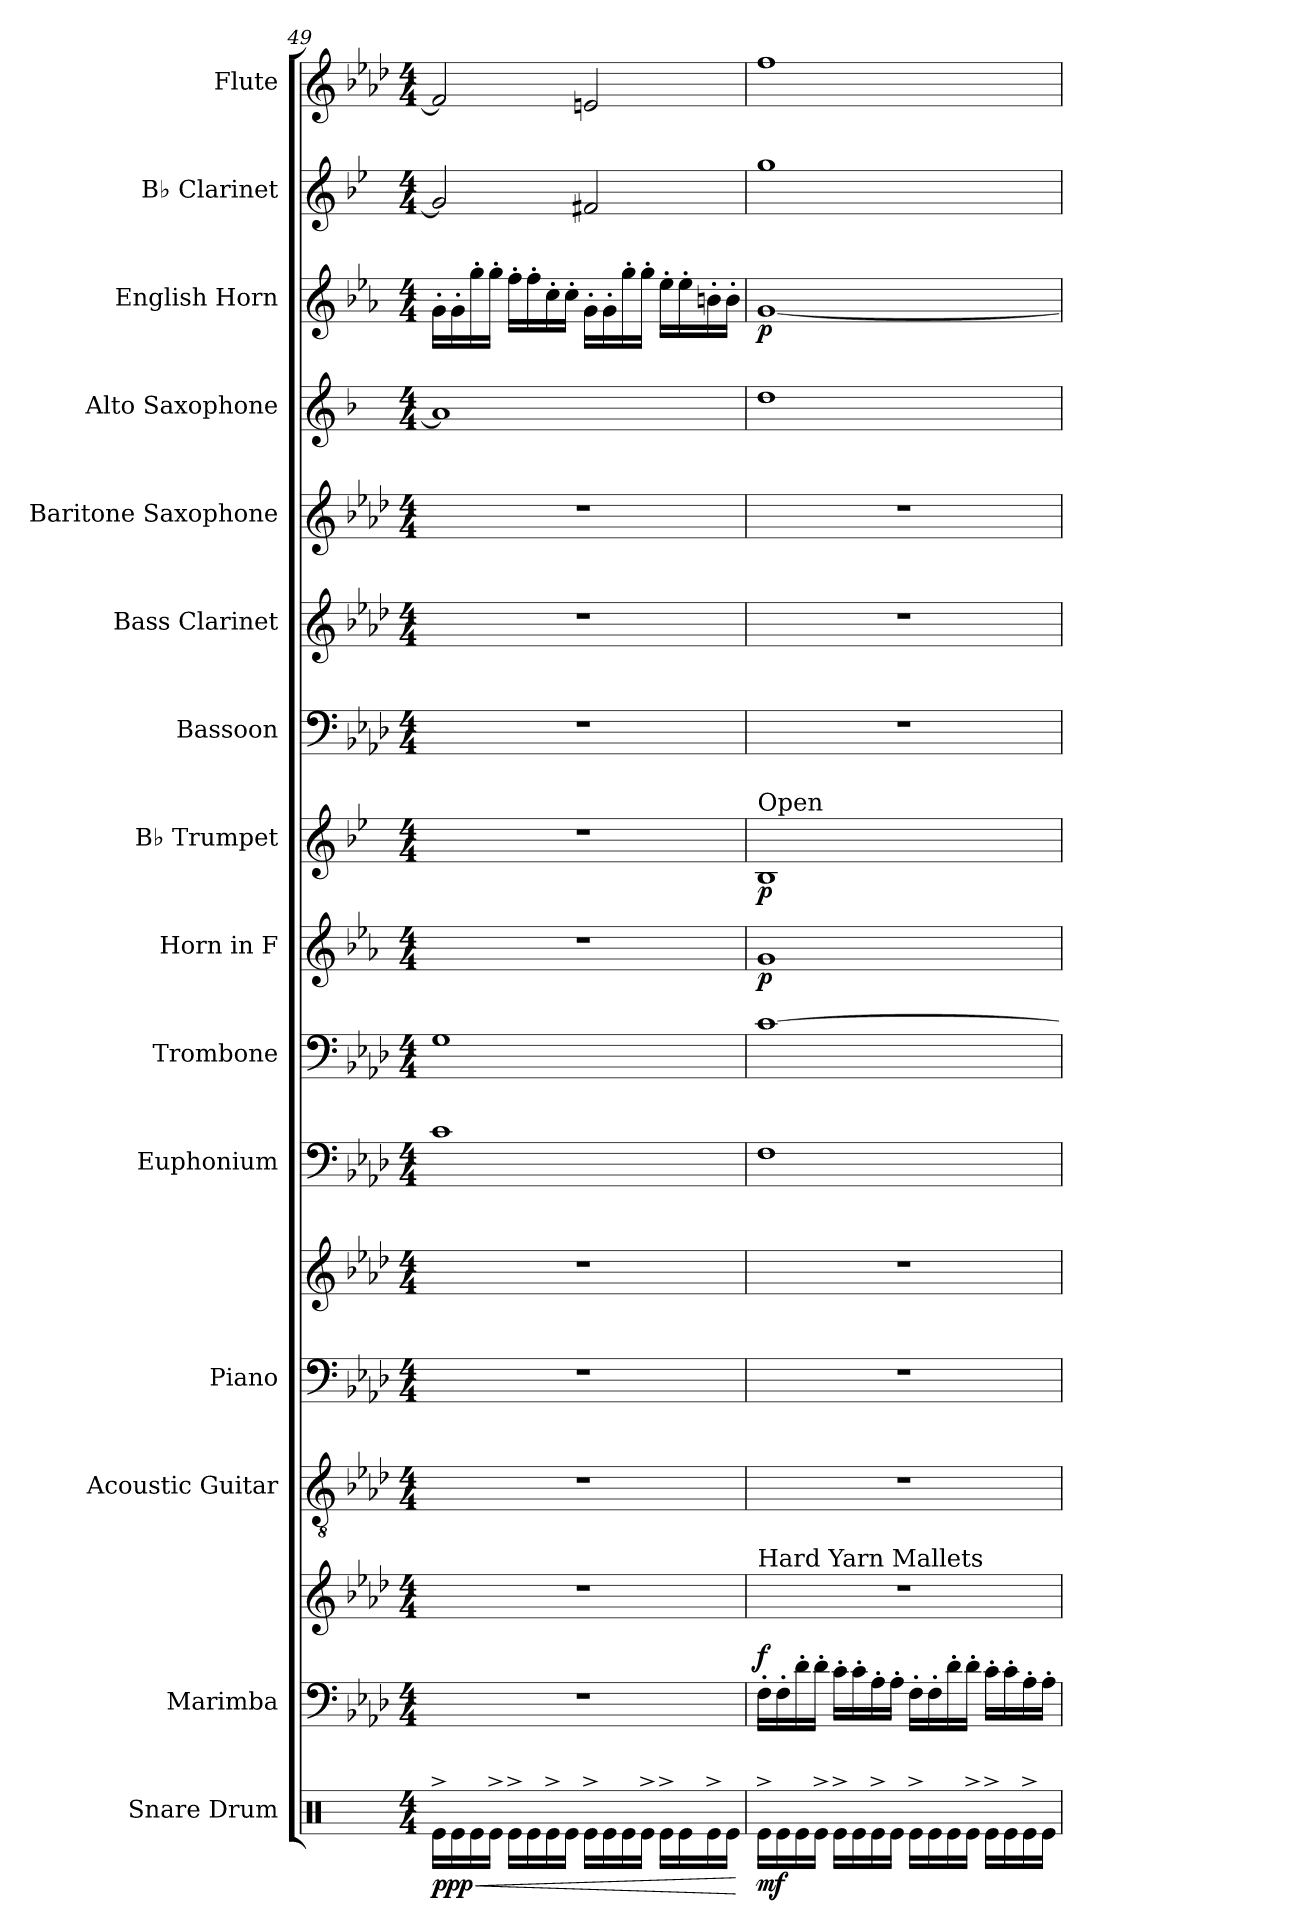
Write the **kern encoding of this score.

**kern	**dynam	**kern	**kern	**dynam	**kern	**kern	**kern	**kern	**kern	**kern	**dynam	**kern	**dynam	**kern	**kern	**kern	**kern	**kern	**dynam	**kern	**kern
*part15	*part15	*part14	*part14	*part14	*part13	*part12	*part12	*part11	*part10	*part9	*part9	*part8	*part8	*part7	*part6	*part5	*part4	*part3	*part3	*part2	*part1
*staff17	*staff17	*staff16	*staff15	*staff15/16	*staff14	*staff13	*staff12	*staff11	*staff10	*staff9	*staff9	*staff8	*staff8	*staff7	*staff6	*staff5	*staff4	*staff3	*staff3	*staff2	*staff1
*I"Snare Drum	*	*I"Marimba	*	*	*I"Acoustic Guitar	*I"Piano	*	*I"Euphonium	*I"Trombone	*I"Horn in F	*	*I"B♭ Trumpet	*	*I"Bassoon	*I"Bass Clarinet	*I"Baritone Saxophone	*I"Alto Saxophone	*I"English Horn	*	*I"B♭ Clarinet	*I"Flute
*I'Sn. Dr.	*	*I'Mrm.	*	*	*I'Guit.	*I'Pno.	*	*I'Eu.	*I'Trb.	*	*	*I'B♭ Tpt.	*	*I'Bsn.	*I'B. Cl.	*I'Bar. Sax.	*I'A. Sax.	*I'E. Hn.	*	*I'B♭ Cl.	*I'Fl.
*clefX	*	*clefF4	*clefG2	*	*clefGv2	*clefF4	*clefG2	*clefF4	*clefF4	*clefG2	*	*clefG2	*	*clefF4	*clefG2	*clefG2	*clefG2	*clefG2	*	*clefG2	*clefG2
*	*	*	*	*	*	*	*	*	*	*ITrd4c7	*	*ITrd1c2	*	*	*ITrd8c14	*ITrd12c21	*ITrd5c9	*ITrd4c7	*	*ITrd1c2	*
*k[]	*	*k[b-e-a-d-]	*k[b-e-a-d-]	*	*k[b-e-a-d-]	*k[b-e-a-d-]	*k[b-e-a-d-]	*k[b-e-a-d-]	*k[b-e-a-d-]	*k[b-e-a-d-]	*	*k[b-e-a-d-]	*	*k[b-e-a-d-]	*k[b-e-a-d-]	*k[b-e-a-d-]	*k[b-e-a-d-]	*k[b-e-a-d-]	*	*k[b-e-a-d-]	*k[b-e-a-d-]
*M4/4	*	*M4/4	*M4/4	*	*M4/4	*M4/4	*M4/4	*M4/4	*M4/4	*M4/4	*	*M4/4	*	*M4/4	*M4/4	*M4/4	*M4/4	*M4/4	*	*M4/4	*M4/4
=49	=49	=49	=49	=49	=49	=49	=49	=49	=49	=49	=49	=49	=49	=49	=49	=49	=49	=49	=49	=49	=49
!	!LO:HP:b	!	!	!	!	!	!	!	!	!	!	!	!	!	!	!	!	!	!	!	!
!	!LO:DY:n=1:b	!	!	!	!	!	!	!	!	!	!	!	!	!	!	!	!	!	!	!	!
16Re^\LL	< ppp	1r	1r	.	1r	1r	1r	1c	1G	1r	.	1r	.	1r	1r	1r	1c]	16c'\LL	.	2f/]	2f/]
16Re\	.	.	.	.	.	.	.	.	.	.	.	.	.	.	.	.	.	16c'\	.	.	.
16Re\	.	.	.	.	.	.	.	.	.	.	.	.	.	.	.	.	.	16cc'\	.	.	.
16Re^\JJ	.	.	.	.	.	.	.	.	.	.	.	.	.	.	.	.	.	16cc'\JJ	.	.	.
16Re^\LL	.	.	.	.	.	.	.	.	.	.	.	.	.	.	.	.	.	16b-'\LL	.	.	.
16Re\	.	.	.	.	.	.	.	.	.	.	.	.	.	.	.	.	.	16b-'\	.	.	.
16Re^\	.	.	.	.	.	.	.	.	.	.	.	.	.	.	.	.	.	16f'\	.	.	.
16Re\JJ	.	.	.	.	.	.	.	.	.	.	.	.	.	.	.	.	.	16f'\JJ	.	.	.
16Re^\LL	.	.	.	.	.	.	.	.	.	.	.	.	.	.	.	.	.	16c'\LL	.	2en/	2en/
16Re\	.	.	.	.	.	.	.	.	.	.	.	.	.	.	.	.	.	16c'\	.	.	.
16Re\	.	.	.	.	.	.	.	.	.	.	.	.	.	.	.	.	.	16cc'\	.	.	.
16Re^\JJ	.	.	.	.	.	.	.	.	.	.	.	.	.	.	.	.	.	16cc'\JJ	.	.	.
16Re^\LL	.	.	.	.	.	.	.	.	.	.	.	.	.	.	.	.	.	16a-'\LL	.	.	.
16Re\	.	.	.	.	.	.	.	.	.	.	.	.	.	.	.	.	.	16a-'\	.	.	.
16Re^\	.	.	.	.	.	.	.	.	.	.	.	.	.	.	.	.	.	16en'\	.	.	.
16Re\JJ	.	.	.	.	.	.	.	.	.	.	.	.	.	.	.	.	.	16e'\JJ	.	.	.
.	[	.	.	.	.	.	.	.	.	.	.	.	.	.	.	.	.	.	.	.	.
!!LO:PB:g=z
=50	=50	=50	=50	=50	=50	=50	=50	=50	=50	=50	=50	=50	=50	=50	=50	=50	=50	=50	=50	=50	=50
!	!	!	!	!	!	!	!	!	!	!	!	!LO:TX:a:t=Open	!	!	!	!	!	!	!	!	!
!	!	!	!LO:TX:a:t=Hard Yarn Mallets	!	!	!	!	!	!	!	!	!	!	!	!	!	!	!	!	!	!
!	!LO:DY:b	!	!	!LO:DY:a=2	!	!	!	!	!	!	!LO:DY:b	!	!LO:DY:b	!	!	!	!	!	!LO:DY:b	!	!
16Re^\LL	mf	16F'\LL	1r	f	1r	1r	1r	1F	[1c	1c	p	1A-	p	1r	1r	1r	1f	[1c	p	1ff	1ff
16Re\	.	16F'\	.	.	.	.	.	.	.	.	.	.	.	.	.	.	.	.	.	.	.
16Re\	.	16d-'\	.	.	.	.	.	.	.	.	.	.	.	.	.	.	.	.	.	.	.
16Re^\JJ	.	16d-'\JJ	.	.	.	.	.	.	.	.	.	.	.	.	.	.	.	.	.	.	.
16Re^\LL	.	16c'\LL	.	.	.	.	.	.	.	.	.	.	.	.	.	.	.	.	.	.	.
16Re\	.	16c'\	.	.	.	.	.	.	.	.	.	.	.	.	.	.	.	.	.	.	.
16Re^\	.	16A-'\	.	.	.	.	.	.	.	.	.	.	.	.	.	.	.	.	.	.	.
16Re\JJ	.	16A-'\JJ	.	.	.	.	.	.	.	.	.	.	.	.	.	.	.	.	.	.	.
16Re^\LL	.	16F'\LL	.	.	.	.	.	.	.	.	.	.	.	.	.	.	.	.	.	.	.
16Re\	.	16F'\	.	.	.	.	.	.	.	.	.	.	.	.	.	.	.	.	.	.	.
16Re\	.	16d-'\	.	.	.	.	.	.	.	.	.	.	.	.	.	.	.	.	.	.	.
16Re^\JJ	.	16d-'\JJ	.	.	.	.	.	.	.	.	.	.	.	.	.	.	.	.	.	.	.
16Re^\LL	.	16c'\LL	.	.	.	.	.	.	.	.	.	.	.	.	.	.	.	.	.	.	.
16Re\	.	16c'\	.	.	.	.	.	.	.	.	.	.	.	.	.	.	.	.	.	.	.
16Re^\	.	16A-'\	.	.	.	.	.	.	.	.	.	.	.	.	.	.	.	.	.	.	.
16Re\JJ	.	16A-'\JJ	.	.	.	.	.	.	.	.	.	.	.	.	.	.	.	.	.	.	.
=	=	=	=	=	=	=	=	=	=	=	=	=	=	=	=	=	=	=	=	=	=
*-	*-	*-	*-	*-	*-	*-	*-	*-	*-	*-	*-	*-	*-	*-	*-	*-	*-	*-	*-	*-	*-
